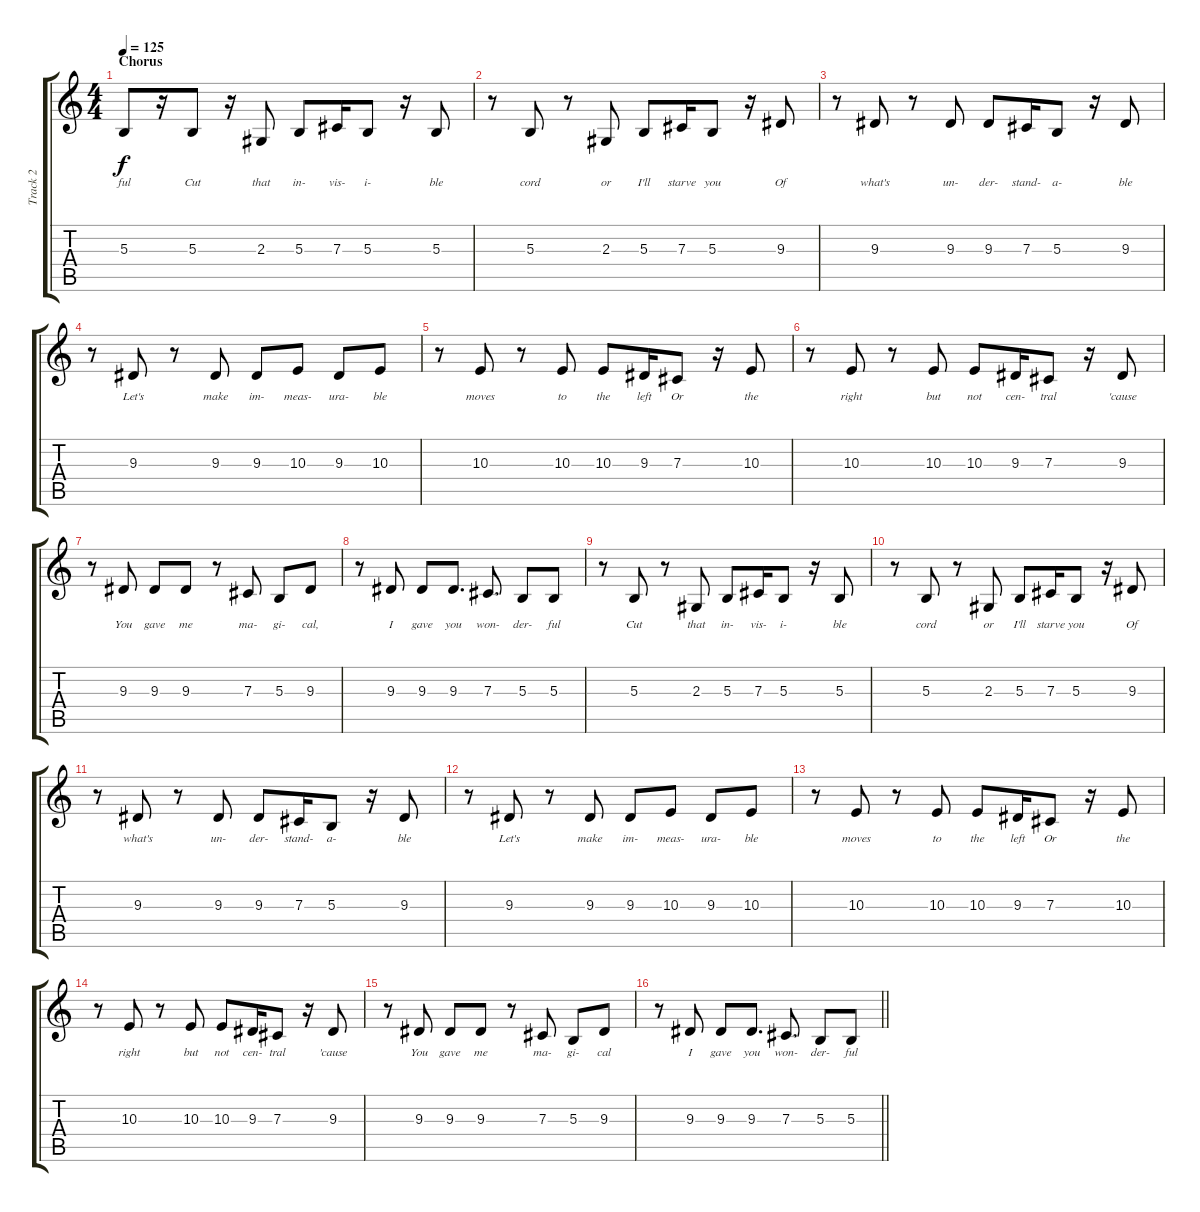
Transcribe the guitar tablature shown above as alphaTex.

\track ("Track 2" "Track 2") {instrument tenorsax}
\staff {score tabs}
\tuning (Eb4 Bb3 Gb3 Db3 Ab2 Eb2) {hide}
\ts (4 4)
\section ("" "Chorus")
\tempo 125
\clef g2
\ks c
5.3.8{lyrics (0 "ful") lyrics (1 "") lyrics (2 "") lyrics (3 "") lyrics (4 "") dy f} r.16 5.3.8{lyrics (0 "Cut") lyrics (1 "") lyrics (2 "") lyrics (3 "") lyrics (4 "")} r.16 2.3.8{lyrics (0 "that") lyrics (1 "") lyrics (2 "") lyrics (3 "") lyrics (4 "")} 5.3.8{lyrics (0 "in-") lyrics (1 "") lyrics (2 "") lyrics (3 "") lyrics (4 "")} 7.3.16{lyrics (0 "vis-") lyrics (1 "") lyrics (2 "") lyrics (3 "") lyrics (4 "")} 5.3.8{lyrics (0 "i-") lyrics (1 "") lyrics (2 "") lyrics (3 "") lyrics (4 "")} r.16 5.3.8{lyrics (0 "ble") lyrics (1 "") lyrics (2 "") lyrics (3 "") lyrics (4 "")} |
r.8 5.3.8{lyrics (0 "cord") lyrics (1 "") lyrics (2 "") lyrics (3 "") lyrics (4 "")} r.8 2.3.8{lyrics (0 "or") lyrics (1 "") lyrics (2 "") lyrics (3 "") lyrics (4 "")} 5.3.8{lyrics (0 "I'll") lyrics (1 "") lyrics (2 "") lyrics (3 "") lyrics (4 "")} 7.3.16{lyrics (0 "starve") lyrics (1 "") lyrics (2 "") lyrics (3 "") lyrics (4 "")} 5.3.8{lyrics (0 "you") lyrics (1 "") lyrics (2 "") lyrics (3 "") lyrics (4 "")} r.16 9.3.8{lyrics (0 "Of") lyrics (1 "") lyrics (2 "") lyrics (3 "") lyrics (4 "")} |
r.8 9.3.8{lyrics (0 "what's") lyrics (1 "") lyrics (2 "") lyrics (3 "") lyrics (4 "")} r.8 9.3.8{lyrics (0 "un-") lyrics (1 "") lyrics (2 "") lyrics (3 "") lyrics (4 "")} 9.3.8{lyrics (0 "der-") lyrics (1 "") lyrics (2 "") lyrics (3 "") lyrics (4 "")} 7.3.16{lyrics (0 "stand-") lyrics (1 "") lyrics (2 "") lyrics (3 "") lyrics (4 "")} 5.3.8{lyrics (0 "a-") lyrics (1 "") lyrics (2 "") lyrics (3 "") lyrics (4 "")} r.16 9.3.8{lyrics (0 "ble") lyrics (1 "") lyrics (2 "") lyrics (3 "") lyrics (4 "")} |
r.8 9.3.8{lyrics (0 "Let's") lyrics (1 "") lyrics (2 "") lyrics (3 "") lyrics (4 "")} r.8 9.3.8{lyrics (0 "make") lyrics (1 "") lyrics (2 "") lyrics (3 "") lyrics (4 "")} 9.3.8{lyrics (0 "im-") lyrics (1 "") lyrics (2 "") lyrics (3 "") lyrics (4 "")} 10.3.8{lyrics (0 "meas-") lyrics (1 "") lyrics (2 "") lyrics (3 "") lyrics (4 "")} 9.3.8{lyrics (0 "ura-") lyrics (1 "") lyrics (2 "") lyrics (3 "") lyrics (4 "")} 10.3.8{lyrics (0 "ble") lyrics (1 "") lyrics (2 "") lyrics (3 "") lyrics (4 "")} |
r.8 10.3.8{lyrics (0 "moves") lyrics (1 "") lyrics (2 "") lyrics (3 "") lyrics (4 "")} r.8 10.3.8{lyrics (0 "to") lyrics (1 "") lyrics (2 "") lyrics (3 "") lyrics (4 "")} 10.3.8{lyrics (0 "the") lyrics (1 "") lyrics (2 "") lyrics (3 "") lyrics (4 "")} 9.3.16{lyrics (0 "left") lyrics (1 "") lyrics (2 "") lyrics (3 "") lyrics (4 "")} 7.3.8{lyrics (0 "Or") lyrics (1 "") lyrics (2 "") lyrics (3 "") lyrics (4 "")} r.16 10.3.8{lyrics (0 "the") lyrics (1 "") lyrics (2 "") lyrics (3 "") lyrics (4 "")} |
r.8 10.3.8{lyrics (0 "right") lyrics (1 "") lyrics (2 "") lyrics (3 "") lyrics (4 "")} r.8 10.3.8{lyrics (0 "but") lyrics (1 "") lyrics (2 "") lyrics (3 "") lyrics (4 "")} 10.3.8{lyrics (0 "not") lyrics (1 "") lyrics (2 "") lyrics (3 "") lyrics (4 "")} 9.3.16{lyrics (0 "cen-") lyrics (1 "") lyrics (2 "") lyrics (3 "") lyrics (4 "")} 7.3.8{lyrics (0 "tral") lyrics (1 "") lyrics (2 "") lyrics (3 "") lyrics (4 "")} r.16 9.3.8{lyrics (0 "'cause") lyrics (1 "") lyrics (2 "") lyrics (3 "") lyrics (4 "")} |
r.8 9.3.8{lyrics (0 "You") lyrics (1 "") lyrics (2 "") lyrics (3 "") lyrics (4 "")} 9.3.8{lyrics (0 "gave") lyrics (1 "") lyrics (2 "") lyrics (3 "") lyrics (4 "")} 9.3.8{lyrics (0 "me") lyrics (1 "") lyrics (2 "") lyrics (3 "") lyrics (4 "")} r.8 7.3.8{lyrics (0 "ma-") lyrics (1 "") lyrics (2 "") lyrics (3 "") lyrics (4 "")} 5.3.8{lyrics (0 "gi-") lyrics (1 "") lyrics (2 "") lyrics (3 "") lyrics (4 "")} 9.3.8{lyrics (0 "cal,") lyrics (1 "") lyrics (2 "") lyrics (3 "") lyrics (4 "")} |
r.8 9.3.8{lyrics (0 "I") lyrics (1 "") lyrics (2 "") lyrics (3 "") lyrics (4 "")} 9.3.8{lyrics (0 "gave") lyrics (1 "") lyrics (2 "") lyrics (3 "") lyrics (4 "")} 9.3.8{d lyrics (0 "you") lyrics (1 "") lyrics (2 "") lyrics (3 "") lyrics (4 "")} 7.3.8{d lyrics (0 "won-") lyrics (1 "") lyrics (2 "") lyrics (3 "") lyrics (4 "")} 5.3.8{lyrics (0 "der-") lyrics (1 "") lyrics (2 "") lyrics (3 "") lyrics (4 "")} 5.3.8{lyrics (0 "ful") lyrics (1 "") lyrics (2 "") lyrics (3 "") lyrics (4 "")} |
r.8 5.3.8{lyrics (0 "Cut") lyrics (1 "") lyrics (2 "") lyrics (3 "") lyrics (4 "")} r.8 2.3.8{lyrics (0 "that") lyrics (1 "") lyrics (2 "") lyrics (3 "") lyrics (4 "")} 5.3.8{lyrics (0 "in-") lyrics (1 "") lyrics (2 "") lyrics (3 "") lyrics (4 "")} 7.3.16{lyrics (0 "vis-") lyrics (1 "") lyrics (2 "") lyrics (3 "") lyrics (4 "")} 5.3.8{lyrics (0 "i-") lyrics (1 "") lyrics (2 "") lyrics (3 "") lyrics (4 "")} r.16 5.3.8{lyrics (0 "ble") lyrics (1 "") lyrics (2 "") lyrics (3 "") lyrics (4 "")} |
r.8 5.3.8{lyrics (0 "cord") lyrics (1 "") lyrics (2 "") lyrics (3 "") lyrics (4 "")} r.8 2.3.8{lyrics (0 "or") lyrics (1 "") lyrics (2 "") lyrics (3 "") lyrics (4 "")} 5.3.8{lyrics (0 "I'll") lyrics (1 "") lyrics (2 "") lyrics (3 "") lyrics (4 "")} 7.3.16{lyrics (0 "starve") lyrics (1 "") lyrics (2 "") lyrics (3 "") lyrics (4 "")} 5.3.8{lyrics (0 "you") lyrics (1 "") lyrics (2 "") lyrics (3 "") lyrics (4 "")} r.16 9.3.8{lyrics (0 "Of") lyrics (1 "") lyrics (2 "") lyrics (3 "") lyrics (4 "")} |
r.8 9.3.8{lyrics (0 "what's") lyrics (1 "") lyrics (2 "") lyrics (3 "") lyrics (4 "")} r.8 9.3.8{lyrics (0 "un-") lyrics (1 "") lyrics (2 "") lyrics (3 "") lyrics (4 "")} 9.3.8{lyrics (0 "der-") lyrics (1 "") lyrics (2 "") lyrics (3 "") lyrics (4 "")} 7.3.16{lyrics (0 "stand-") lyrics (1 "") lyrics (2 "") lyrics (3 "") lyrics (4 "")} 5.3.8{lyrics (0 "a-") lyrics (1 "") lyrics (2 "") lyrics (3 "") lyrics (4 "")} r.16 9.3.8{lyrics (0 "ble") lyrics (1 "") lyrics (2 "") lyrics (3 "") lyrics (4 "")} |
r.8 9.3.8{lyrics (0 "Let's") lyrics (1 "") lyrics (2 "") lyrics (3 "") lyrics (4 "")} r.8 9.3.8{lyrics (0 "make") lyrics (1 "") lyrics (2 "") lyrics (3 "") lyrics (4 "")} 9.3.8{lyrics (0 "im-") lyrics (1 "") lyrics (2 "") lyrics (3 "") lyrics (4 "")} 10.3.8{lyrics (0 "meas-") lyrics (1 "") lyrics (2 "") lyrics (3 "") lyrics (4 "")} 9.3.8{lyrics (0 "ura-") lyrics (1 "") lyrics (2 "") lyrics (3 "") lyrics (4 "")} 10.3.8{lyrics (0 "ble") lyrics (1 "") lyrics (2 "") lyrics (3 "") lyrics (4 "")} |
r.8 10.3.8{lyrics (0 "moves") lyrics (1 "") lyrics (2 "") lyrics (3 "") lyrics (4 "")} r.8 10.3.8{lyrics (0 "to") lyrics (1 "") lyrics (2 "") lyrics (3 "") lyrics (4 "")} 10.3.8{lyrics (0 "the") lyrics (1 "") lyrics (2 "") lyrics (3 "") lyrics (4 "")} 9.3.16{lyrics (0 "left") lyrics (1 "") lyrics (2 "") lyrics (3 "") lyrics (4 "")} 7.3.8{lyrics (0 "Or") lyrics (1 "") lyrics (2 "") lyrics (3 "") lyrics (4 "")} r.16 10.3.8{lyrics (0 "the") lyrics (1 "") lyrics (2 "") lyrics (3 "") lyrics (4 "")} |
r.8 10.3.8{lyrics (0 "right") lyrics (1 "") lyrics (2 "") lyrics (3 "") lyrics (4 "")} r.8 10.3.8{lyrics (0 "but") lyrics (1 "") lyrics (2 "") lyrics (3 "") lyrics (4 "")} 10.3.8{lyrics (0 "not") lyrics (1 "") lyrics (2 "") lyrics (3 "") lyrics (4 "")} 9.3.16{lyrics (0 "cen-") lyrics (1 "") lyrics (2 "") lyrics (3 "") lyrics (4 "")} 7.3.8{lyrics (0 "tral") lyrics (1 "") lyrics (2 "") lyrics (3 "") lyrics (4 "")} r.16 9.3.8{lyrics (0 "'cause") lyrics (1 "") lyrics (2 "") lyrics (3 "") lyrics (4 "")} |
r.8 9.3.8{lyrics (0 "You") lyrics (1 "") lyrics (2 "") lyrics (3 "") lyrics (4 "")} 9.3.8{lyrics (0 "gave") lyrics (1 "") lyrics (2 "") lyrics (3 "") lyrics (4 "")} 9.3.8{lyrics (0 "me") lyrics (1 "") lyrics (2 "") lyrics (3 "") lyrics (4 "")} r.8 7.3.8{lyrics (0 "ma-") lyrics (1 "") lyrics (2 "") lyrics (3 "") lyrics (4 "")} 5.3.8{lyrics (0 "gi-") lyrics (1 "") lyrics (2 "") lyrics (3 "") lyrics (4 "")} 9.3.8{lyrics (0 "cal") lyrics (1 "") lyrics (2 "") lyrics (3 "") lyrics (4 "")} |
\barLineRight lightlight
r.8 9.3.8{lyrics (0 "I") lyrics (1 "") lyrics (2 "") lyrics (3 "") lyrics (4 "")} 9.3.8{lyrics (0 "gave") lyrics (1 "") lyrics (2 "") lyrics (3 "") lyrics (4 "")} 9.3.8{d lyrics (0 "you") lyrics (1 "") lyrics (2 "") lyrics (3 "") lyrics (4 "")} 7.3.8{d lyrics (0 "won-") lyrics (1 "") lyrics (2 "") lyrics (3 "") lyrics (4 "")} 5.3.8{lyrics (0 "der-") lyrics (1 "") lyrics (2 "") lyrics (3 "") lyrics (4 "")} 5.3.8{lyrics (0 "ful") lyrics (1 "") lyrics (2 "") lyrics (3 "") lyrics (4 "")}
